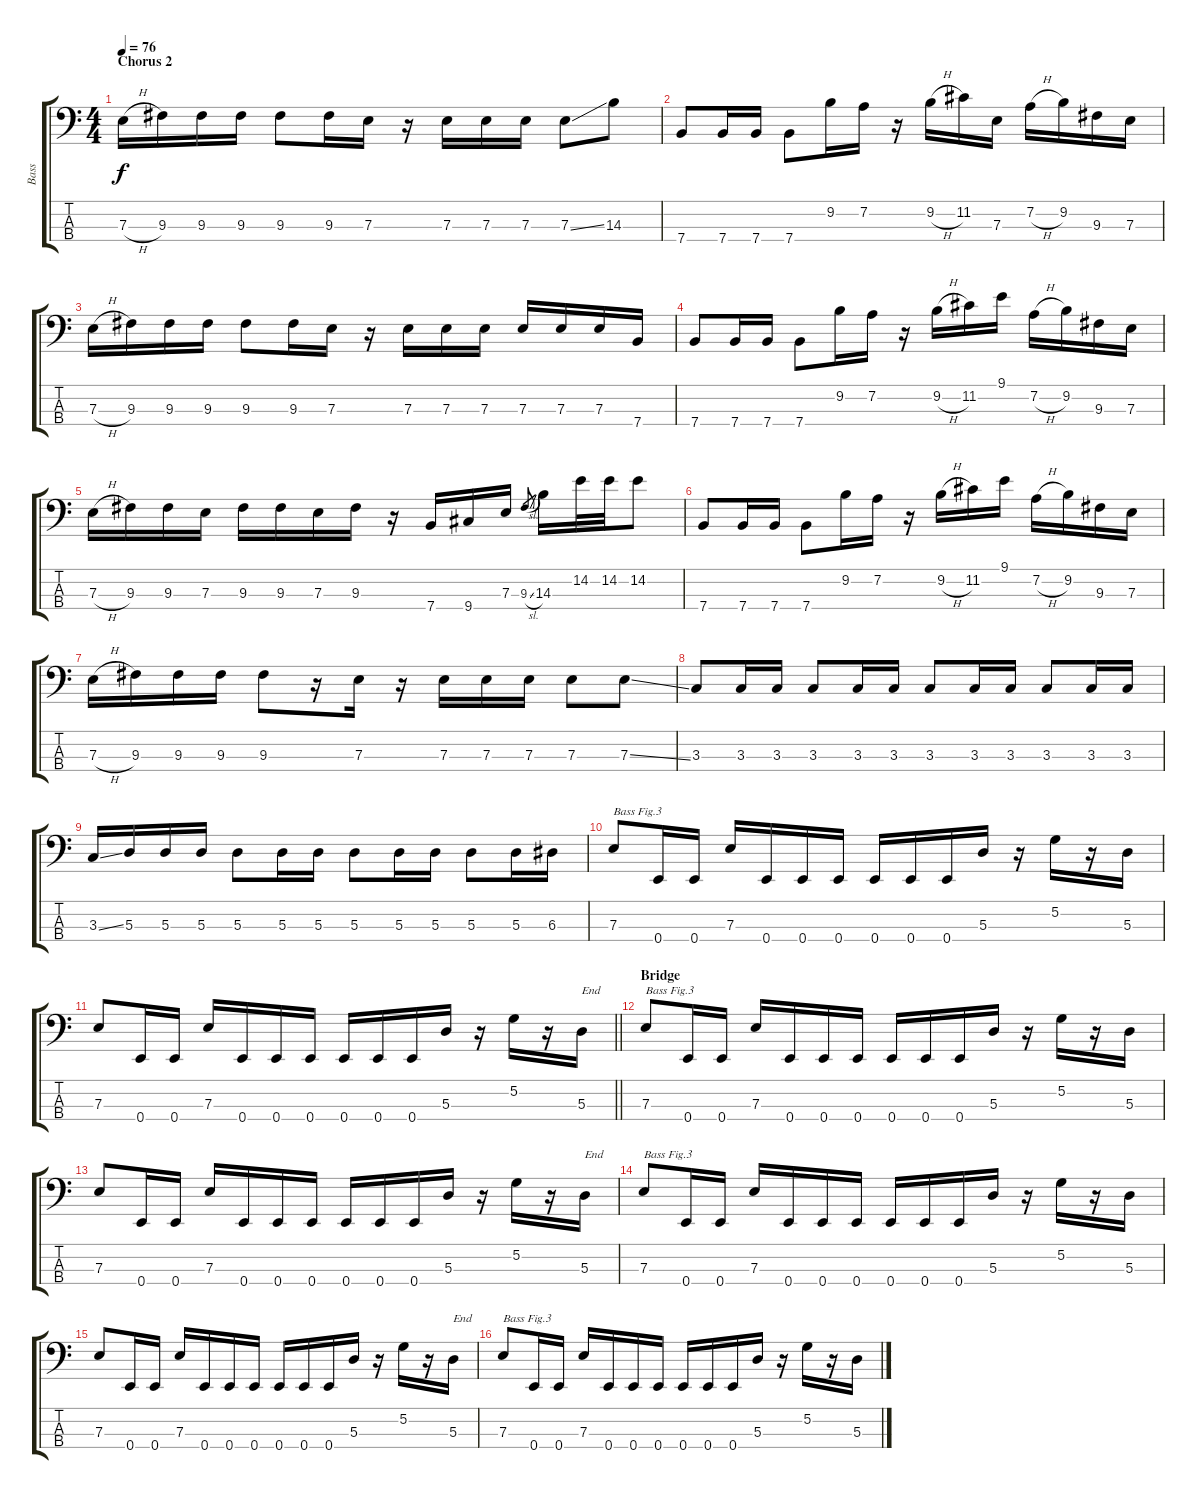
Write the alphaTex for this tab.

\track ("Bass" "Bass") {instrument electricbassfinger}
\staff {score tabs}
\tuning (G2 D2 A1 E1) {hide}
\ts (4 4)
\section ("" "Chorus 2")
\tempo 76
\clef f4
\ks c
7.3{h}.16{dy f} 9.3.16 9.3.16 9.3.16 9.3.8 9.3.16 7.3.16 r.16 7.3.16 7.3.16 7.3.16 7.3{ss}.8 14.3.8 |
7.4.8 7.4.16 7.4.16 7.4.8 9.2.16 7.2.16 r.16 9.2{h}.16 11.2.16 7.3.16 7.2{h}.16 9.2.16 9.3.16 7.3.16 |
7.3{h}.16 9.3.16 9.3.16 9.3.16 9.3.8 9.3.16 7.3.16 r.16 7.3.16 7.3.16 7.3.16 7.3.16 7.3.16 7.3.16 7.4.16 |
7.4.8 7.4.16 7.4.16 7.4.8 9.2.16 7.2.16 r.16 9.2{h}.16 11.2.16 9.1.16 7.2{h}.16 9.2.16 9.3.16 7.3.16 |
7.3{h}.16 9.3.16 9.3.16 7.3.16 9.3.16 9.3.16 7.3.16 9.3.16 r.16 7.4.16 9.4.16 7.3.16 9.3{sl}.8{gr} 14.3.16 14.2.32 14.2.32 14.2.8 |
7.4.8 7.4.16 7.4.16 7.4.8 9.2.16 7.2.16 r.16 9.2{h}.16 11.2.16 9.1.16 7.2{h}.16 9.2.16 9.3.16 7.3.16 |
7.3{h}.16 9.3.16 9.3.16 9.3.16 9.3.8 r.16 7.3.16 r.16 7.3.16 7.3.16 7.3.16 7.3.8 7.3{ss}.8 |
3.3.8 3.3.16 3.3.16 3.3.8 3.3.16 3.3.16 3.3.8 3.3.16 3.3.16 3.3.8 3.3.16 3.3.16 |
3.3{ss}.16 5.3.16 5.3.16 5.3.16 5.3.8 5.3.16 5.3.16 5.3.8 5.3.16 5.3.16 5.3.8 5.3.16 6.3.16 |
7.3.8{txt "Bass Fig.3"} 0.4.16 0.4.16 7.3.16 0.4.16 0.4.16 0.4.16 0.4.16 0.4.16 0.4.16 5.3.16 r.16 5.2.16 r.16 5.3.16 |
\barLineRight lightlight
7.3.8 0.4.16 0.4.16 7.3.16 0.4.16 0.4.16 0.4.16 0.4.16 0.4.16 0.4.16 5.3.16 r.16 5.2.16 r.16 5.3.16{txt "End"} |
\section ("" "Bridge")
7.3.8{txt "Bass Fig.3"} 0.4.16 0.4.16 7.3.16 0.4.16 0.4.16 0.4.16 0.4.16 0.4.16 0.4.16 5.3.16 r.16 5.2.16 r.16 5.3.16 |
7.3.8 0.4.16 0.4.16 7.3.16 0.4.16 0.4.16 0.4.16 0.4.16 0.4.16 0.4.16 5.3.16 r.16 5.2.16 r.16 5.3.16{txt "End"} |
7.3.8{txt "Bass Fig.3"} 0.4.16 0.4.16 7.3.16 0.4.16 0.4.16 0.4.16 0.4.16 0.4.16 0.4.16 5.3.16 r.16 5.2.16 r.16 5.3.16 |
7.3.8 0.4.16 0.4.16 7.3.16 0.4.16 0.4.16 0.4.16 0.4.16 0.4.16 0.4.16 5.3.16 r.16 5.2.16 r.16 5.3.16{txt "End"} |
7.3.8{txt "Bass Fig.3"} 0.4.16 0.4.16 7.3.16 0.4.16 0.4.16 0.4.16 0.4.16 0.4.16 0.4.16 5.3.16 r.16 5.2.16 r.16 5.3.16
